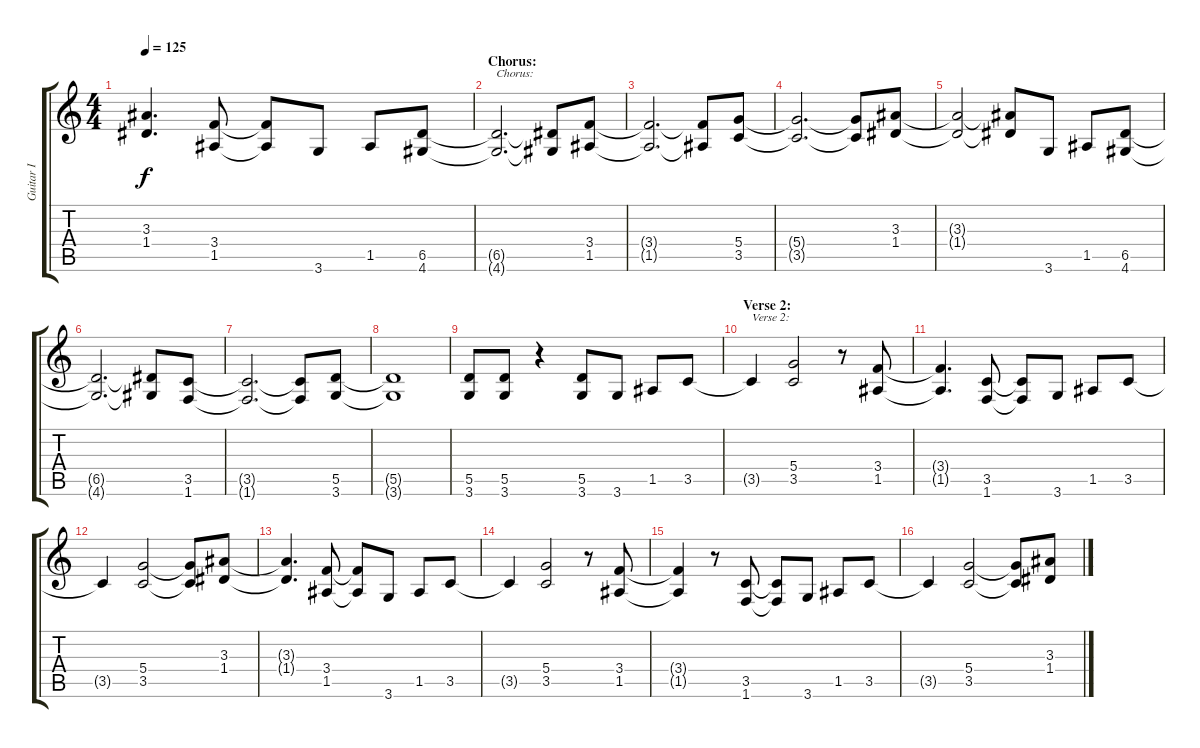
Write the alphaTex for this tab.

\track ("Guitar I" "Guitar I") {instrument distortionguitar}
\staff {score tabs}
\tuning (E4 B3 G3 D3 A2 E2) {hide}
\ts (4 4)
\tempo 125
\clef g2
\ks c
(3.3{t} 1.4{t}).4{d dy f} (3.4 1.5).8 (3.4{t} 1.5{t}).8 3.6.8 1.5.8 (6.5 4.6).8 |
\section ("" "Chorus:")
(6.5{t} 4.6{t}).2{d txt "Chorus:"} (6.5{t} 4.6{t}).8 (3.4 1.5).8 |
(3.4{t} 1.5{t}).2{d} (3.4{t} 1.5{t}).8 (5.4 3.5).8 |
(5.4{t} 3.5{t}).2{d} (5.4{t} 3.5{t}).8 (3.3 1.4).8 |
(3.3{t} 1.4{t}).2 (3.3{t} 1.4{t}).8 3.6.8 1.5.8 (6.5 4.6).8 |
(6.5{t} 4.6{t}).2{d} (6.5{t} 4.6{t}).8 (3.5 1.6).8 |
(3.5{t} 1.6{t}).2{d} (3.5{t} 1.6{t}).8 (5.5 3.6).8 |
(5.5{t} 3.6{t}).1 |
(5.5 3.6).8 (5.5 3.6).8 r.4 (5.5 3.6).8 3.6.8 1.5.8 3.5.8 |
\section ("" "Verse 2:")
3.5{t}.4{txt "Verse 2:"} (5.4 3.5).2 r.8 (3.4 1.5).8 |
(3.4{t} 1.5{t}).4{d} (3.5 1.6).8 (3.5{t} 1.6{t}).8 3.6.8 1.5.8 3.5.8 |
3.5{t}.4 (5.4 3.5).2 (5.4{t} 3.5{t}).8 (3.3 1.4).8 |
(3.3{t} 1.4{t}).4{d} (3.4 1.5).8 (3.4{t} 1.5{t}).8 3.6.8 1.5.8 3.5.8 |
3.5{t}.4 (5.4 3.5).2 r.8 (3.4 1.5).8 |
(3.4{t} 1.5{t}).4 r.8 (3.5 1.6).8 (3.5{t} 1.6{t}).8 3.6.8 1.5.8 3.5.8 |
3.5{t}.4 (5.4 3.5).2 (5.4{t} 3.5{t}).8 (3.3 1.4).8
